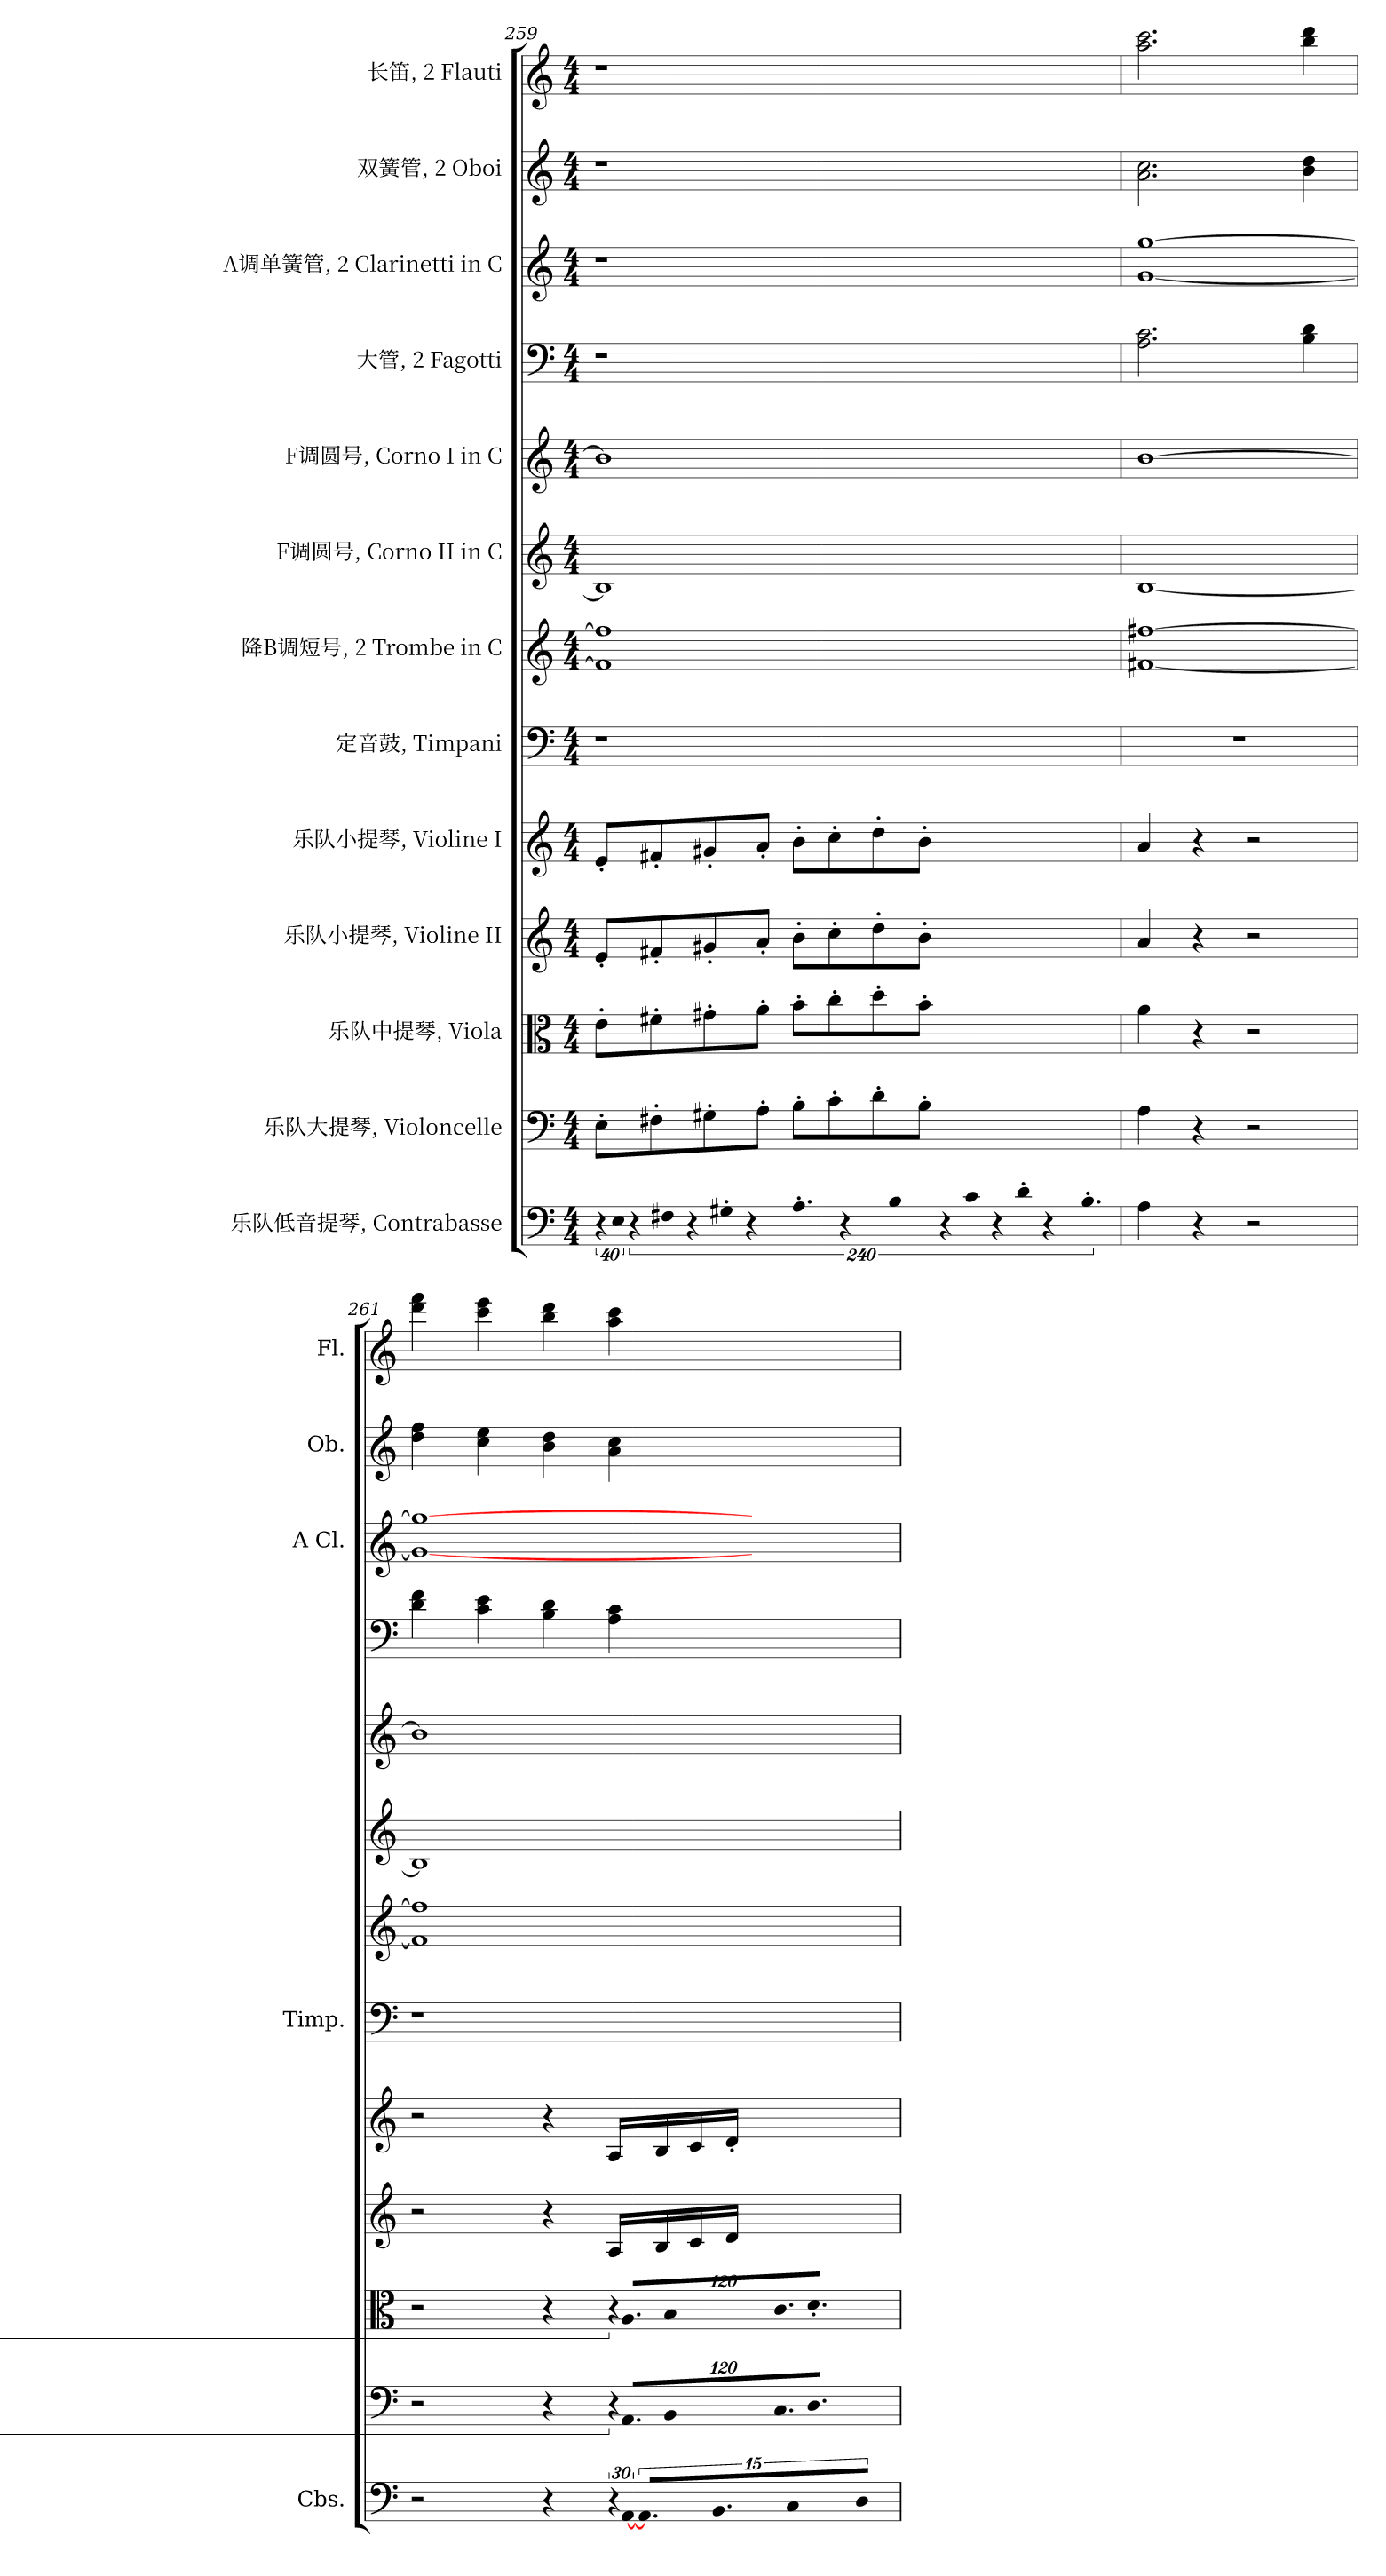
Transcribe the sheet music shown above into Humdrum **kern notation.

**kern	**kern	**kern	**kern	**kern	**kern	**kern	**kern	**kern	**kern	**kern	**kern	**kern
*part13	*part12	*part11	*part10	*part9	*part8	*part7	*part6	*part5	*part4	*part3	*part2	*part1
*staff13	*staff12	*staff11	*staff10	*staff9	*staff8	*staff7	*staff6	*staff5	*staff4	*staff3	*staff2	*staff1
*I"乐队低音提琴, Contrabasse	*I"乐队大提琴, Violoncelle	*I"乐队中提琴, Viola	*I"乐队小提琴, Violine II	*I"乐队小提琴, Violine I	*I"定音鼓, Timpani	*I"降B调短号, 2 Trombe in C	*I"F调圆号, Corno II in C	*I"F调圆号, Corno I in C	*I"大管, 2 Fagotti	*I"A调单簧管, 2 Clarinetti in C	*I"双簧管, 2 Oboi	*I"长笛, 2 Flauti
*I'Cbs.	*	*	*	*	*I'Timp.	*	*	*	*	*I'A Cl.	*I'Ob.	*I'Fl.
!!LO:PB:g=z
*clefF4	*clefF4	*clefC3	*clefG2	*clefG2	*clefF4	*clefG2	*clefG2	*clefG2	*clefF4	*clefG2	*clefG2	*clefG2
*ITrd7c12	*	*	*	*	*	*ITrd1c2	*ITrd4c7	*ITrd4c7	*	*ITrd2c3	*	*
*k[]	*k[]	*k[]	*k[]	*k[]	*k[]	*k[b-e-]	*k[b-]	*k[b-]	*k[]	*k[f#c#g#]	*k[]	*k[]
*M4/4	*M4/4	*M4/4	*M4/4	*M4/4	*M4/4	*M4/4	*M4/4	*M4/4	*M4/4	*M4/4	*M4/4	*M4/4
*MM198	*MM198	*MM198	*MM198	*MM198	*MM198	*MM198	*MM198	*MM198	*MM198	*MM198	*MM198	*MM198
=259	=259	=259	=259	=259	=259	=259	=259	=259	=259	=259	=259	=259
!LO:N:vis=32	!	!	!	!	!	!	!	!	!	!	!	!
640%23r	8E'\L	8e'\L	8e'/L	8e'/L	1r	1e] 1ee]	1E]	1e]	1r	1r	1r	1r
!LO:N:vis=32	!	!	!	!	!	!	!	!	!	!	!	!
640%23EE\	.	.	.	.	.	.	.	.	.	.	.	.
!LO:N:vis=16	!	!	!	!	!	!	!	!	!	!	!	!
1920%137r	.	.	.	.	.	.	.	.	.	.	.	.
.	8F#X'\	8f#X'\	8f#X'/	8f#X'/	.	.	.	.	.	.	.	.
!LO:N:vis=16	!	!	!	!	!	!	!	!	!	!	!	!
1920%137FF#X\	.	.	.	.	.	.	.	.	.	.	.	.
!LO:N:vis=16	!	!	!	!	!	!	!	!	!	!	!	!
1920%137r	.	.	.	.	.	.	.	.	.	.	.	.
.	8G#X'\	8g#X'\	8g#X'/	8g#X'/	.	.	.	.	.	.	.	.
!LO:N:vis=16	!	!	!	!	!	!	!	!	!	!	!	!
1920%137GG#X'\	.	.	.	.	.	.	.	.	.	.	.	.
!LO:N:vis=32	!	!	!	!	!	!	!	!	!	!	!	!
640%23r	.	.	.	.	.	.	.	.	.	.	.	.
.	8A'\J	8a'\J	8a'/J	8a'/J	.	.	.	.	.	.	.	.
!LO:N:vis=16.	!	!	!	!	!	!	!	!	!	!	!	!
960%103AA'\	.	.	.	.	.	.	.	.	.	.	.	.
.	8B'\L	8b'\L	8b'\L	8b'\L	.	.	.	.	.	.	.	.
!LO:N:vis=32	!	!	!	!	!	!	!	!	!	!	!	!
640%23r	.	.	.	.	.	.	.	.	.	.	.	.
!LO:N:vis=32	!	!	!	!	!	!	!	!	!	!	!	!
640%23BB\	.	.	.	.	.	.	.	.	.	.	.	.
!LO:N:vis=16	!	!	!	!	!	!	!	!	!	!	!	!
1920%137r	.	.	.	.	.	.	.	.	.	.	.	.
.	8c'\	8cc'\	8cc'\	8cc'\	.	.	.	.	.	.	.	.
!LO:N:vis=16	!	!	!	!	!	!	!	!	!	!	!	!
1920%137C\	.	.	.	.	.	.	.	.	.	.	.	.
!LO:N:vis=16	!	!	!	!	!	!	!	!	!	!	!	!
1920%137r	.	.	.	.	.	.	.	.	.	.	.	.
.	8d'\	8dd'\	8dd'\	8dd'\	.	.	.	.	.	.	.	.
!LO:N:vis=16	!	!	!	!	!	!	!	!	!	!	!	!
1920%137D'\	.	.	.	.	.	.	.	.	.	.	.	.
!LO:N:vis=32	!	!	!	!	!	!	!	!	!	!	!	!
640%23r	.	.	.	.	.	.	.	.	.	.	.	.
.	8B'\J	8b'\J	8b'\J	8b'\J	.	.	.	.	.	.	.	.
!LO:N:vis=16.	!	!	!	!	!	!	!	!	!	!	!	!
960%103BB'\	.	.	.	.	.	.	.	.	.	.	.	.
.	960ryy	960ryy	960ryy	960ryy	960ryy	960ryy	960ryy	960ryy	960ryy	960ryy	960ryy	960ryy
=260	=260	=260	=260	=260	=260	=260	=260	=260	=260	=260	=260	=260
*	*	*	*	*	*	*	*	*	*	*	*	*MM198
4AA\	4A\	4a\	4a/	4a/	1r	[1en [1een	[1E	[1e	2.A\ 2.c\	[1e [1ee	2.a\ 2.cc\	2.aa\ 2.ccc\
4r	4r	4r	4r	4r	.	.	.	.	.	.	.	.
2r	2r	2r	2r	2r	.	.	.	.	.	.	.	.
.	.	.	.	.	.	.	.	.	4B\ 4d\	.	4b\ 4dd\	4bb\ 4ddd\
=261	=261	=261	=261	=261	=261	=261	=261	=261	=261	=261	=261	=261
*	*	*	*	*	*	*	*	*	*	*	*	*MM198
2r	2r	2r	2r	2r	1r	1e] 1ee]	1E]	1e]	4d\ 4f\	1e_ 1ee_	4dd\ 4ff\	4ddd\ 4fff\
.	.	.	.	.	.	.	.	.	4c\ 4e\	.	4cc\ 4ee\	4ccc\ 4eee\
*	*	*	*	*	*	*	*	*	*	*	*	*MM213
4r	4r	4r	4r	4r	.	.	.	.	4B\ 4d\	.	4b\ 4dd\	4bb\ 4ddd\
!LO:N:vis=64	!LO:N:vis=64	!LO:N:vis=64	!	!	!	!	!	!	!	!	!	!
960%17r	960%17r	960%17r	16A/LL	16A/LL	.	.	.	.	4A\ 4c\	.	4a\ 4cc\	4aa\ 4ccc\
!LO:N:vis=256%9	!LO:N:vis=32.	!LO:N:vis=32.	!	!	!	!	!	!	!	!	!	!
[960%17AAA/	1920%103AA/KLL	1920%103A/KLL	.	.	.	.	.	.	.	.	.	.
1920ryy	.	.	.	.	.	.	.	.	.	.	.	.
!LO:N:vis=32.	!	!	!	!	!	!	!	!	!	!	!	!
1920%103AAA/LLL]	.	.	.	.	.	.	.	.	.	.	.	.
.	.	.	16B/	16B/	.	.	.	.	.	.	.	.
!	!LO:N:vis=16	!LO:N:vis=16	!	!	!	!	!	!	!	!	!	!
.	1920%137BB/	1920%137B/	.	.	.	.	.	.	.	.	.	.
!LO:N:vis=32.	!	!	!	!	!	!	!	!	!	!	!	!
1920%103BBB/J	.	.	.	.	.	.	.	.	.	.	.	.
.	.	.	16c/	16c/	.	.	.	.	.	.	.	.
!	!LO:N:vis=32.	!LO:N:vis=32.	!	!	!	!	!	!	!	!	!	!
.	1920%103C/L	1920%103c/L	.	.	.	.	.	.	.	.	.	.
!LO:N:vis=16	!	!	!	!	!	!	!	!	!	!	!	!
1920%137CC/	.	.	.	.	.	.	.	.	.	.	.	.
.	.	.	16d/JJ	16d'/JJ	.	.	.	.	.	.	.	.
!	!LO:N:vis=32.	!LO:N:vis=32.	!	!	!	!	!	!	!	!	!	!
.	1920%103D/JJJ	1920%103d'/JJJ	.	.	.	.	.	.	.	.	.	.
!LO:N:vis=32	!	!	!	!	!	!	!	!	!	!	!	!
640%23DD/JJk	.	.	.	.	.	.	.	.	.	.	.	.
.	1920ryy	1920ryy	1920ryy	1920ryy	1920ryy	1920ryy	1920ryy	1920ryy	1920ryy	1920ryy	1920ryy	1920ryy
=	=	=	=	=	=	=	=	=	=	=	=	=
*-	*-	*-	*-	*-	*-	*-	*-	*-	*-	*-	*-	*-
